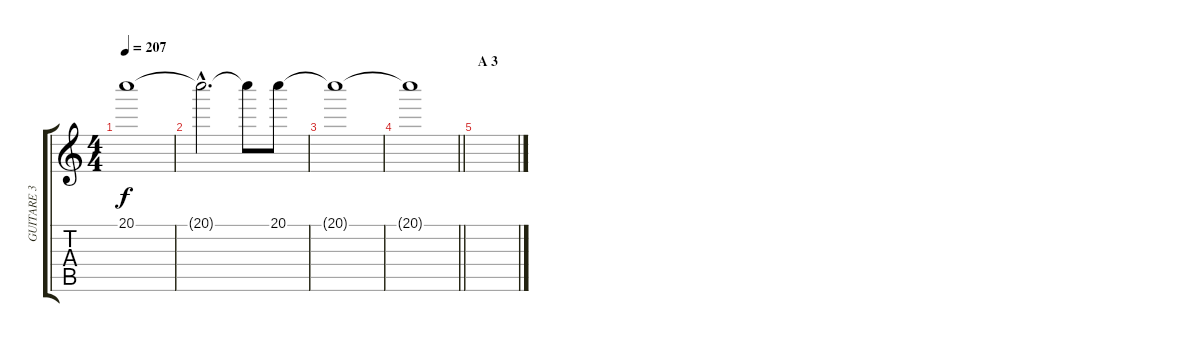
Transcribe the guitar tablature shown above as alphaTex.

\track ("GUITARE 3" "GUITARE 3") {instrument distortionguitar}
\staff {score tabs}
\tuning (E4 B3 G3 D3 A2 E2) {hide}
\ts (4 4)
\tempo 207
\clef g2
\ks c
20.1{t}.1{dy f} |
20.1{hac t}.2{d} 20.1{t}.8 20.1.8 |
20.1{t}.1 |
\barLineRight lightlight
20.1{t}.1 |
\section ("" "A 3")
